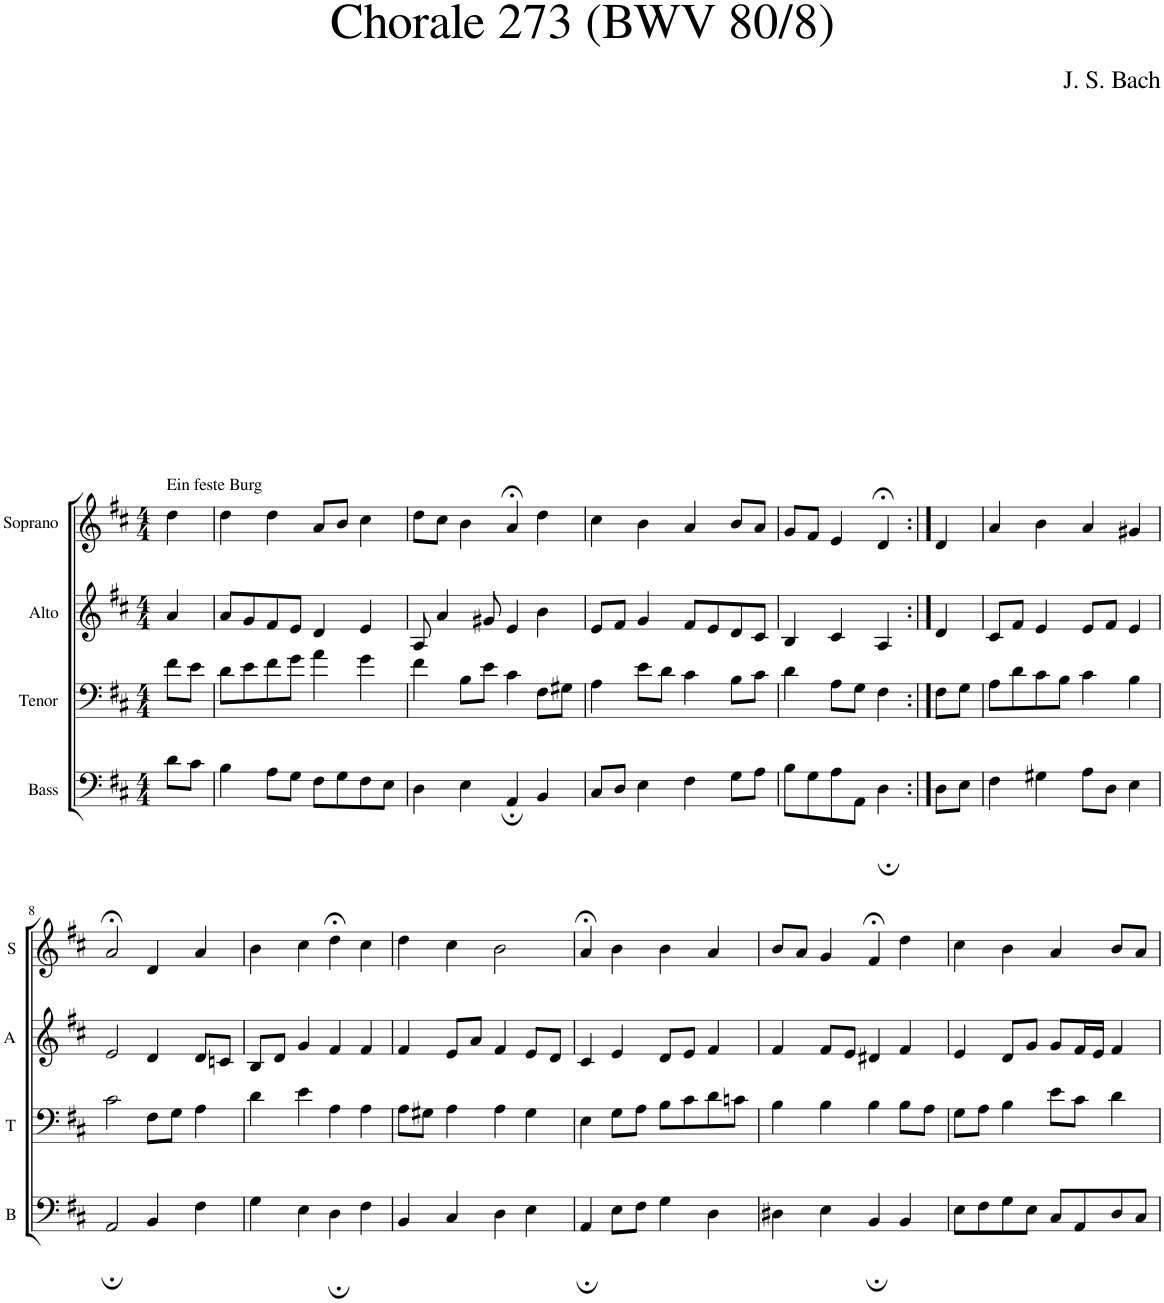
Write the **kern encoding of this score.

**kern	**kern	**kern	**kern
*part4	*part3	*part2	*part1
*staff4	*staff3	*staff2	*staff1
*I"Bass	*I"Tenor	*I"Alto	*I"Soprano
*I'B	*I'T	*I'A	*I'S
*clefF4	*clefF4	*clefG2	*clefG2
*k[f#c#]	*k[f#c#]	*k[f#c#]	*k[f#c#]
*M4/4	*M4/4	*M4/4	*M4/4
=1	=1	=1	=1
!	!	!	!LO:TX:a:t=Ein feste Burg
8d\L	8f#\L	4a/	4dd\
8c#\J	8e\J	.	.
=2	=2	=2	=2
4B\	8d\L	8a/L	4dd\
.	8e\	8g/	.
8A\L	8f#\	8f#/	4dd\
8G\J	8g\J	8e/J	.
8F#\L	4a\	4d/	8a/L
8G\	.	.	8b/J
8F#\	4g\	4e/	4cc#\
8E\J	.	.	.
=3	=3	=3	=3
4D\	4f#\	8A/	8dd\L
.	.	4a/	8cc#\J
4E\	8B\L	.	4b\
.	8e\J	8g#X/	.
4AA;/	4c#\	4e/	4a;</
4BB/	8F#\L	4b\	4dd\
.	8G#X\J	.	.
=4	=4	=4	=4
8C#/L	4A\	8e/L	4cc#\
8D/J	.	8f#/J	.
4E\	8e\L	4g/	4b\
.	8d\J	.	.
4F#\	4c#\	8f#/L	4a/
.	.	8e/	.
8G\L	8B\L	8d/	8b/L
8A\J	8c#\J	8c#/J	8a/J
=5	=5	=5	=5
8B\L	4d\	4B/	8g/L
8G\	.	.	8f#/J
8A\	8A\L	4c#/	4e/
8AA\J	8G\J	.	.
4D;\	4F#\	4A/	4d;</
=6:|!	=6:|!	=6:|!	=6:|!
8D\L	8F#\L	4d/	4d/
8E\J	8G\J	.	.
=7	=7	=7	=7
4F#\	8A\L	8c#/L	4a/
.	8d\	8f#/J	.
4G#X\	8c#\	4e/	4b\
.	8B\J	.	.
8A\L	4c#\	8e/L	4a/
8D\J	.	8f#/J	.
4E\	4B\	4e/	4g#X/
!!LO:LB:g=z
=8	=8	=8	=8
2AA;/	2c#\	2e/	2a;</
4BB/	8F#\L	4d/	4d/
.	8G\J	.	.
4F#\	4A\	8d/L	4a/
.	.	8cn/J	.
=9	=9	=9	=9
4G\	4d\	8B/L	4b\
.	.	8d/J	.
4E\	4e\	4g/	4cc#\
4D;\	4A\	4f#/	4dd;<\
4F#\	4A\	4f#/	4cc#\
=10	=10	=10	=10
4BB/	8A\L	4f#/	4dd\
.	8G#X\J	.	.
4C#/	4A\	8e/L	4cc#\
.	.	8a/J	.
4D\	4A\	4f#/	2b\
4E\	4G#\	8e/L	.
.	.	8d/J	.
=11	=11	=11	=11
4AA;/	4E\	4c#/	4a;</
8E\L	8G\L	4e/	4b\
8F#\J	8A\J	.	.
4G\	8B\L	8d/L	4b\
.	8c#\	8e/J	.
4D\	8d\	4f#/	4a/
.	8cn\J	.	.
=12	=12	=12	=12
4D#X\	4B\	4f#/	8b/L
.	.	.	8a/J
4E\	4B\	8f#/L	4g/
.	.	8e/J	.
4BB;/	4B\	4d#X/	4f#;</
4BB/	8B\L	4f#/	4dd\
.	8A\J	.	.
=13	=13	=13	=13
8E\L	8G\L	4e/	4cc#\
8F#\	8A\J	.	.
8G\	4B\	8d/L	4b\
8E\J	.	8g/J	.
8C#/L	8e\L	8g/L	4a/
8AA/	8c#\J	16f#/L	.
.	.	16e/JJ	.
8D/	4d\	4f#/	8b/L
8C#/J	.	.	8a/J
=	=	=	=
*-	*-	*-	*-
